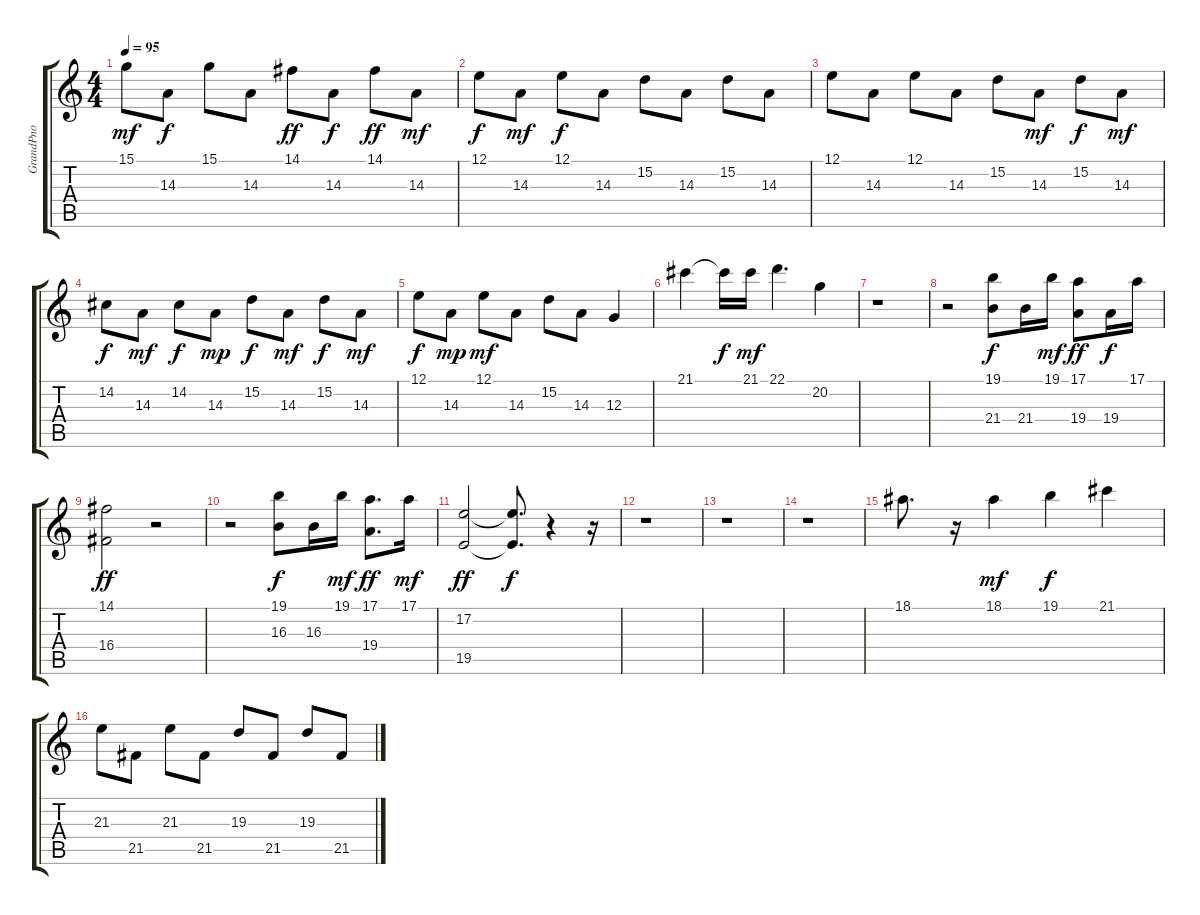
\track ("GrandPno" "GrandPno") {instrument acousticgrandpiano}
\staff {score tabs}
\tuning (E4 B3 G3 D3 A2 E2) {hide}
\ts (4 4)
\tempo 95
\clef g2
\ks c
15.1.8{dy mf} 14.3.8{dy f} 15.1.8 14.3.8 14.1.8{dy ff} 14.3.8{dy f} 14.1.8{dy ff} 14.3.8{dy mf} |
12.1.8{dy f} 14.3.8{dy mf} 12.1.8{dy f} 14.3.8 15.2.8 14.3.8 15.2.8 14.3.8 |
12.1.8 14.3.8 12.1.8 14.3.8 15.2.8 14.3.8{dy mf} 15.2.8{dy f} 14.3.8{dy mf} |
14.2.8{dy f} 14.3.8{dy mf} 14.2.8{dy f} 14.3.8{dy mp} 15.2.8{dy f} 14.3.8{dy mf} 15.2.8{dy f} 14.3.8{dy mf} |
12.1.8{dy f} 14.3.8{dy mp} 12.1.8{dy mf} 14.3.8 15.2.8 14.3.8 12.3.4 |
21.1.4 21.1{t}.16{dy f} 21.1.16{dy mf} 22.1.4{d} 20.2.4 |
r.1 |
r.2 (19.1 21.4).8{dy f} 21.4.16 19.1.16{dy mf} (17.1 19.4).8{dy ff} 19.4.16{dy f} 17.1.16 |
(14.1 16.4).2{dy ff} r.2 |
r.2 (19.1 16.3).8{dy f} 16.3.16 19.1.16{dy mf} (17.1 19.4).8{d dy ff} 17.1.16{dy mf} |
(17.2 19.5).2{dy ff} (17.2{t} 19.5{t}).8{d dy f} r.4 r.16 |
r.1 |
r.1 |
r.1 |
18.1.8{d} r.16 18.1.4{dy mf} 19.1.4{dy f} 21.1.4 |
21.3.8 21.5.8 21.3.8 21.5.8 19.3.8 21.5.8 19.3.8 21.5.8
